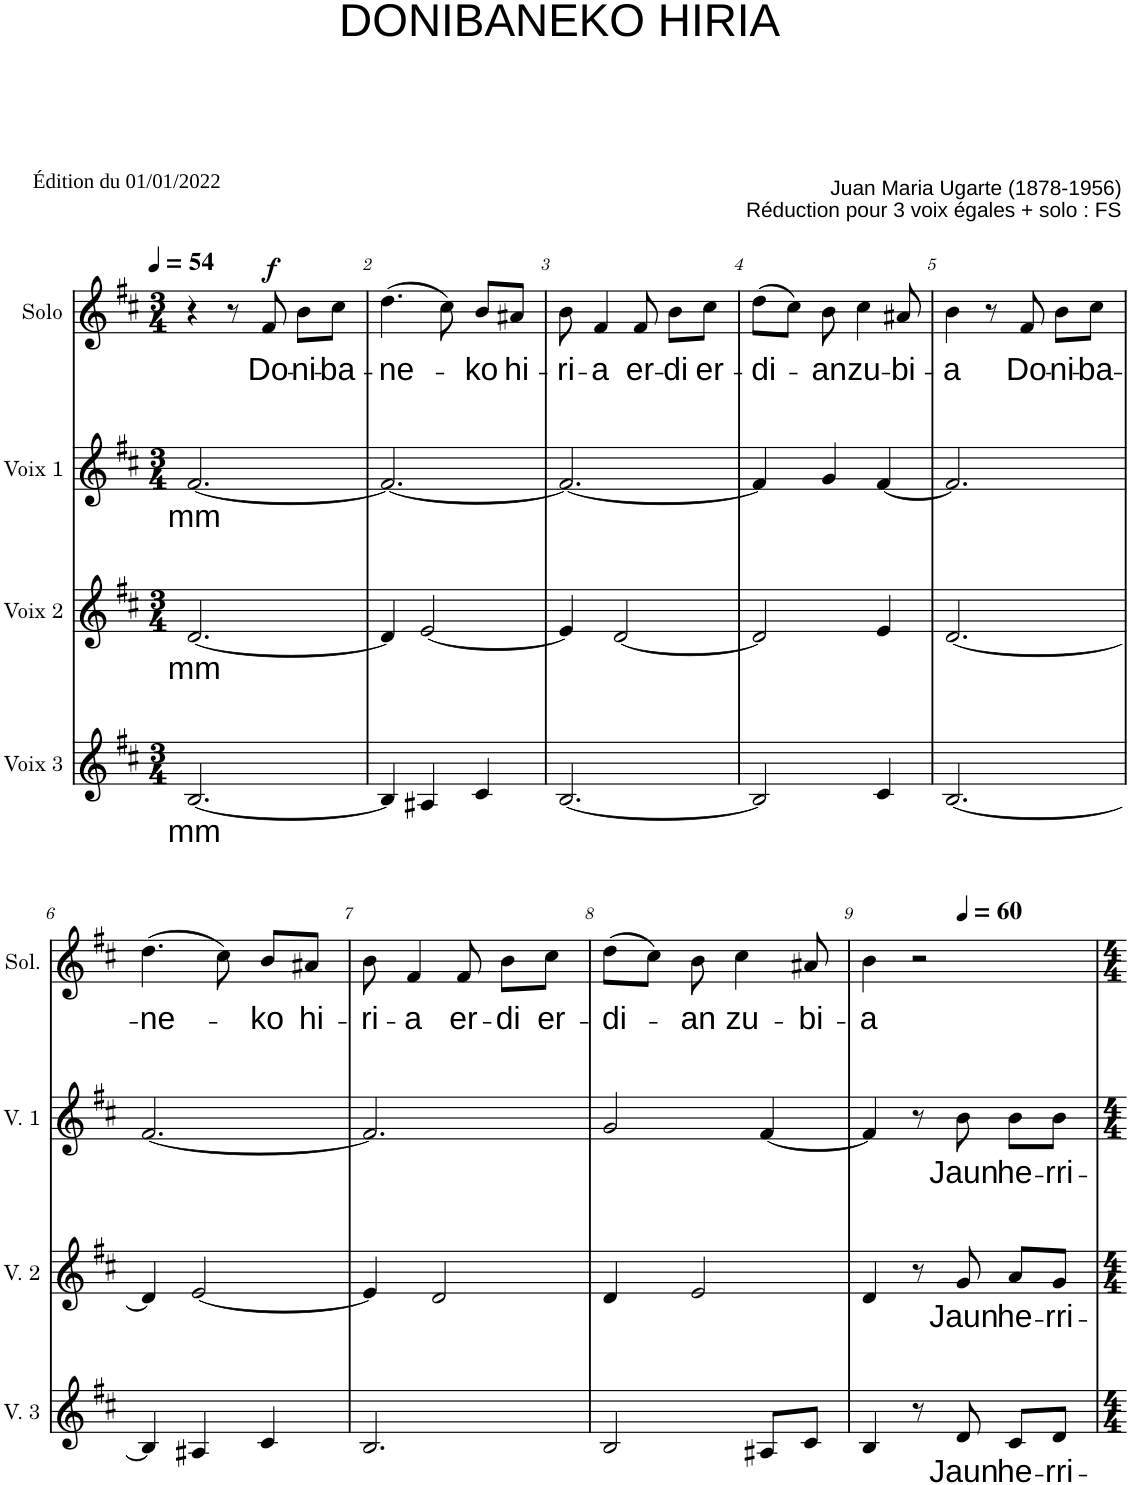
**kern	**text	**kern	**text	**kern	**text	**kern	**text	**dynam
*part4	*part4	*part3	*part3	*part2	*part2	*part1	*part1	*part1
*staff4	*staff4	*staff3	*staff3	*staff2	*staff2	*staff1	*staff1	*staff1
*I"Voix 3	*	*I"Voix 2	*	*I"Voix 1	*	*I"Solo	*	*
*I'V. 3	*	*I'V. 2	*	*I'V. 1	*	*I'Sol.	*	*
*clefG2	*	*clefG2	*	*clefG2	*	*clefG2	*	*
*k[f#c#]	*	*k[f#c#]	*	*k[f#c#]	*	*k[f#c#]	*	*
*M3/4	*	*M3/4	*	*M3/4	*	*M3/4	*	*
*MM54	*	*MM54	*	*MM54	*	*MM54	*	*
=1	=1	=1	=1	=1	=1	=1	=1	=1
!	!LO:LY:b	!	!LO:LY:b	!	!LO:LY:b	!	!	!
[2.B/	mm	[2.d/	mm	[2.f#/	mm	4r	.	.
.	.	.	.	.	.	8r	.	.
!	!	!	!	!	!	!	!LO:LY:b	!LO:DY:a
.	.	.	.	.	.	8f#/	Do-	f
!	!	!	!	!	!	!	!LO:LY:b	!
.	.	.	.	.	.	8b\L	-ni-	.
!	!	!	!	!	!	!	!LO:LY:b	!
.	.	.	.	.	.	8cc#\J	-ba-	.
=2	=2	=2	=2	=2	=2	=2	=2	=2
!	!	!	!	!	!	!	!LO:LY:b	!
4B/]	.	4d/]	.	2.f#/_	.	(4.dd\	-ne-	.
4A#X/	.	[2e/	.	.	.	.	.	.
.	.	.	.	.	.	8cc#\)	.	.
!	!	!	!	!	!	!	!LO:LY:b	!
4c#/	.	.	.	.	.	8b/L	-ko	.
!	!	!	!	!	!	!	!LO:LY:b	!
.	.	.	.	.	.	8a#X/J	hi-	.
=3	=3	=3	=3	=3	=3	=3	=3	=3
!	!	!	!	!	!	!	!LO:LY:b	!
[2.B/	.	4e/]	.	2.f#/_	.	8b\	-ri-	.
!	!	!	!	!	!	!	!LO:LY:b	!
.	.	.	.	.	.	4f#/	-a	.
.	.	[2d/	.	.	.	.	.	.
!	!	!	!	!	!	!	!LO:LY:b	!
.	.	.	.	.	.	8f#/	er-	.
!	!	!	!	!	!	!	!LO:LY:b	!
.	.	.	.	.	.	8b\L	-di	.
!	!	!	!	!	!	!	!LO:LY:b	!
.	.	.	.	.	.	8cc#\J	er-	.
=4	=4	=4	=4	=4	=4	=4	=4	=4
!	!	!	!	!	!	!	!LO:LY:b	!
2B/]	.	2d/]	.	4f#/]	.	(8dd\L	-di-	.
.	.	.	.	.	.	8cc#\J)	.	.
!	!	!	!	!	!	!	!LO:LY:b	!
.	.	.	.	4g/	.	8b\	-an	.
!	!	!	!	!	!	!	!LO:LY:b	!
.	.	.	.	.	.	4cc#\	zu-	.
4c#/	.	4e/	.	[4f#/	.	.	.	.
!	!	!	!	!	!	!	!LO:LY:b	!
.	.	.	.	.	.	8a#X/	-bi-	.
=5	=5	=5	=5	=5	=5	=5	=5	=5
!	!	!	!	!	!	!	!LO:LY:b	!
[2.B/	.	[2.d/	.	2.f#/]	.	4b\	-a	.
.	.	.	.	.	.	8r	.	.
!	!	!	!	!	!	!	!LO:LY:b	!
.	.	.	.	.	.	8f#/	Do-	.
!	!	!	!	!	!	!	!LO:LY:b	!
.	.	.	.	.	.	8b\L	-ni-	.
!	!	!	!	!	!	!	!LO:LY:b	!
.	.	.	.	.	.	8cc#\J	-ba-	.
!!LO:LB:g=z
=6	=6	=6	=6	=6	=6	=6	=6	=6
!	!	!	!	!	!	!	!LO:LY:b	!
4B/]	.	4d/]	.	[2.f#/	.	(4.dd\	-ne-	.
4A#X/	.	[2e/	.	.	.	.	.	.
.	.	.	.	.	.	8cc#\)	.	.
!	!	!	!	!	!	!	!LO:LY:b	!
4c#/	.	.	.	.	.	8b/L	-ko	.
!	!	!	!	!	!	!	!LO:LY:b	!
.	.	.	.	.	.	8a#X/J	hi-	.
=7	=7	=7	=7	=7	=7	=7	=7	=7
!	!	!	!	!	!	!	!LO:LY:b	!
2.B/	.	4e/]	.	2.f#/]	.	8b\	-ri-	.
!	!	!	!	!	!	!	!LO:LY:b	!
.	.	.	.	.	.	4f#/	-a	.
.	.	2d/	.	.	.	.	.	.
!	!	!	!	!	!	!	!LO:LY:b	!
.	.	.	.	.	.	8f#/	er-	.
!	!	!	!	!	!	!	!LO:LY:b	!
.	.	.	.	.	.	8b\L	-di	.
!	!	!	!	!	!	!	!LO:LY:b	!
.	.	.	.	.	.	8cc#\J	er-	.
=8	=8	=8	=8	=8	=8	=8	=8	=8
!	!	!	!	!	!	!	!LO:LY:b	!
2B/	.	4d/	.	2g/	.	(8dd\L	-di-	.
.	.	.	.	.	.	8cc#\J)	.	.
!	!	!	!	!	!	!	!LO:LY:b	!
.	.	2e/	.	.	.	8b\	-an	.
!	!	!	!	!	!	!	!LO:LY:b	!
.	.	.	.	.	.	4cc#\	zu-	.
8A#X/L	.	.	.	[4f#/	.	.	.	.
!	!	!	!	!	!	!	!LO:LY:b	!
8c#/J	.	.	.	.	.	8a#X/	-bi-	.
=9	=9	=9	=9	=9	=9	=9	=9	=9
!	!	!	!	!	!	!	!LO:LY:b	!
*	*	*	*	*	*	*^	*	*
4B/	.	4d/	.	4f#/]	.	4b\	4.ryy	-a	.
8r	.	8r	.	8r	.	2r	.	.	.
*	*	*	*	*	*	*MM60	*	*	*
!	!LO:LY:b	!	!LO:LY:b	!	!LO:LY:b	!	!	!	!
8d/	Jaun	8g/	Jaun	8b\	Jaun	.	4.ryy	.	.
!	!LO:LY:b	!	!LO:LY:b	!	!LO:LY:b	!	!	!	!
8c#/L	he-	8a/L	he-	8b\L	he-	.	.	.	.
!	!LO:LY:b	!	!LO:LY:b	!	!LO:LY:b	!	!	!	!
8d/J	-rri-	8g/J	-rri-	8b\J	-rri-	.	.	.	.
*	*	*	*	*	*	*v	*v	*	*
=	=	=	=	=	=	=	=	=
*-	*-	*-	*-	*-	*-	*-	*-	*-
